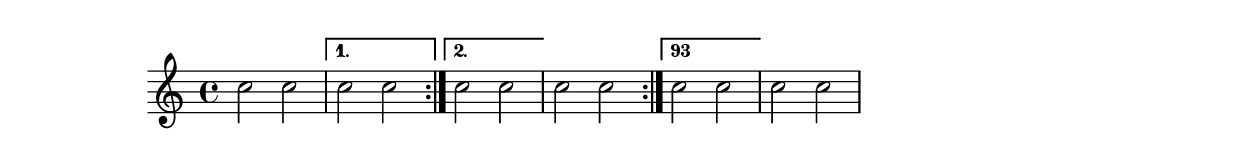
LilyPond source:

\version "1.7.18"
\header { texidoc = "@cindex Repeat Manual
You can manually control repeat signs and numbers to produce
unusual output. "
}

\score { \notes \relative c'' {
% First a normal looking repeat:
 c2 c
    \property Score.repeatCommands = #'((volta "1."))
 c c
    \property Score.repeatCommands = #'((volta #f) end-repeat (volta "2."))
 c c
    \property Score.repeatCommands = #'((volta #f))
% Then a more strange one:
 c c
    \property Score.repeatCommands = #'((volta "93") end-repeat)
 c c
    \property Score.repeatCommands = #'((volta #f))
 c c
}
	\paper{raggedright=##t}
}

